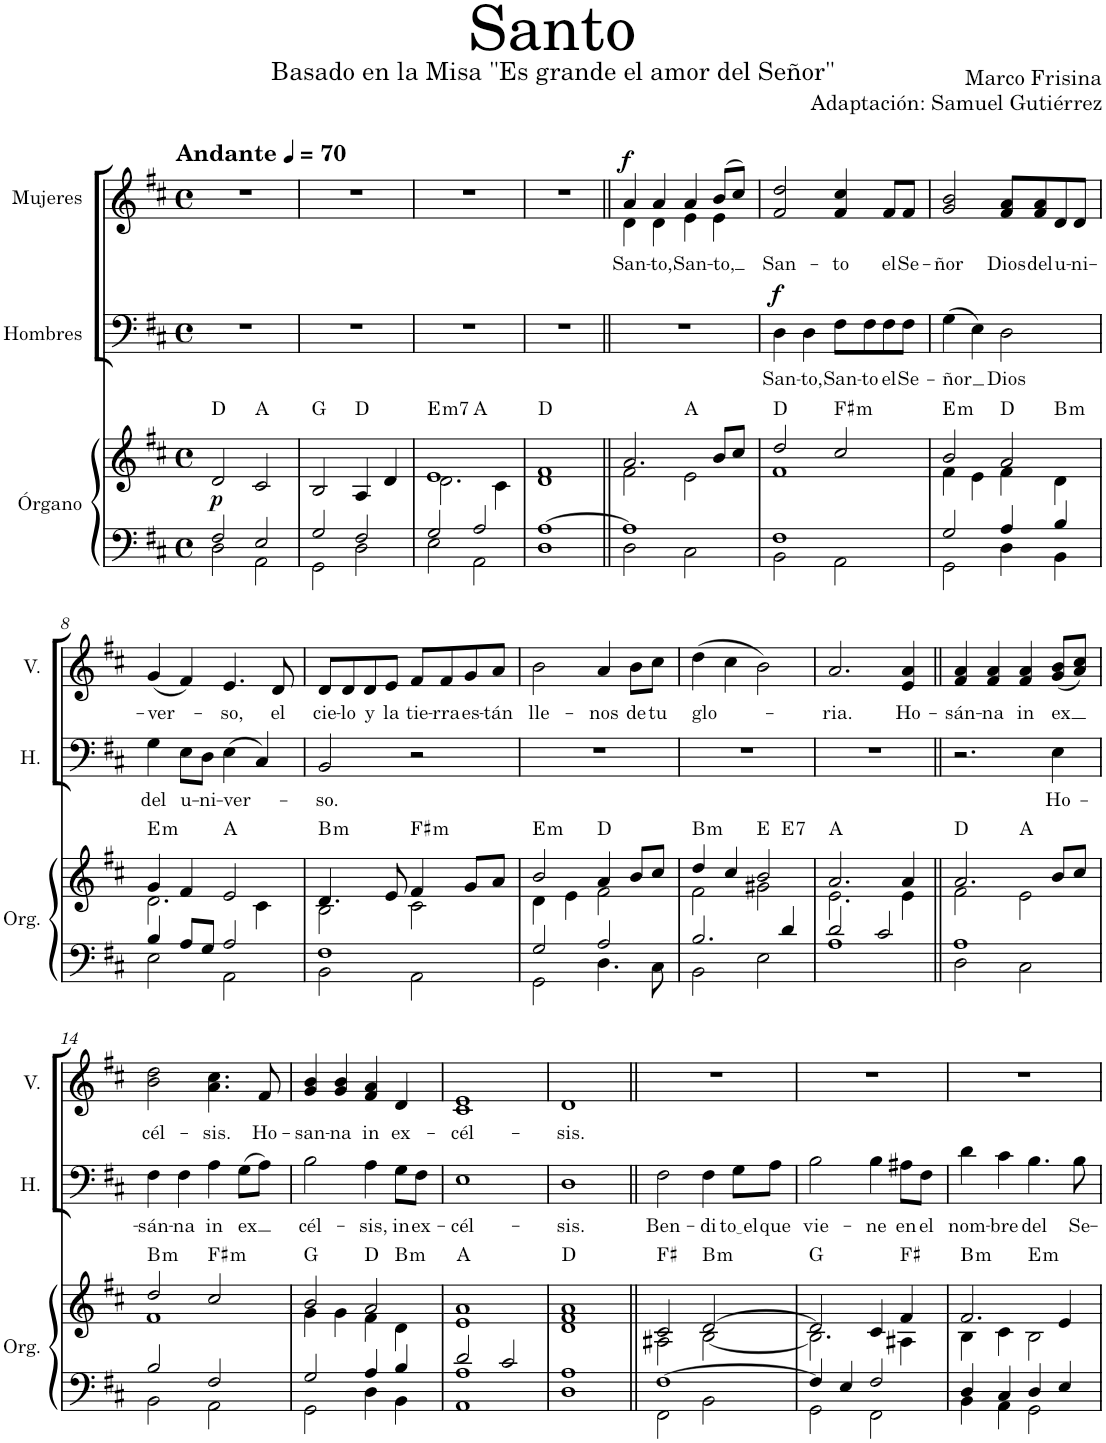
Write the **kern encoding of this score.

**kern	**kern	**dynam	**harte	**kern	**text	**dynam	**kern	**text	**dynam
*part3	*part3	*part3	*part3	*part2	*part2	*part2	*part1	*part1	*part1
*staff4	*staff3	*staff3/4	*	*staff2	*staff2	*staff2	*staff1	*staff1	*staff1
*I"Órgano	*	*	*	*I"Hombres	*	*	*I"Mujeres	*	*
*	*	*	*	*I'H.	*	*	*	*	*
*clefF4	*clefG2	*	*	*clefF4	*	*	*clefG2	*	*
*k[f#c#]	*k[f#c#]	*	*	*k[f#c#]	*	*	*k[f#c#]	*	*
*M4/4	*M4/4	*	*	*M4/4	*	*	*M4/4	*	*
*met(c)	*met(c)	*	*	*met(c)	*	*	*met(c)	*	*
*MM70	*MM70	*	*	*MM70	*	*	*MM70	*	*
=1	=1	=1	=1	=1	=1	=1	=1	=1	=1
*^	*	*	*	*	*	*	*	*	*
!	!	!	!	!	!	!	!	!LO:TX:a:B:t=Andante	!	!
!	!	!	!LO:DY:b	!	!	!	!	!	!	!
2F#/	2D\	2d/	p	D:maj	1r	.	.	1r	.	.
2E/	2AA\	2c#/	.	A:maj	.	.	.	.	.	.
=2	=2	=2	=2	=2	=2	=2	=2	=2	=2	=2
2G/	2GG\	2B/	.	G:maj	1r	.	.	1r	.	.
2F#/	2D\	4A/	.	D:maj	.	.	.	.	.	.
.	.	4d/	.	.	.	.	.	.	.	.
=3	=3	=3	=3	=3	=3	=3	=3	=3	=3	=3
*	*	*^	*	*	*	*	*	*	*	*
!	!	!	!	!	!LO:H:kt=m7	!	!	!	!	!	!
*	*	*	*^	*	*	*	*	*	*	*	*
2G/	2E\	1e	2.d\	2ryy	.	E:min7	1r	.	.	1r	.	.
2A/	2AA\	.	.	2ryy	.	A:maj	.	.	.	.	.	.
.	.	.	4c#\	.	.	.	.	.	.	.	.	.
*	*	*	*v	*v	*	*	*	*	*	*	*	*
=4	=4	=4	=4	=4	=4	=4	=4	=4	=4	=4	=4
[1A	1D	1f#	1d	.	D:maj	1r	.	.	1r	.	.
=5||	=5||	=5||	=5||	=5||	=5||	=5||	=5||	=5||	=5||	=5||	=5||
!	!	!	!	!	!	!	!	!	!	!LO:LY:b	!LO:DY:a
*	*	*	*	*	*	*	*	*	*^	*	*
1A]	2D\	2.a/	2f#\	.	.	1r	.	.	4a/	4d\	San-	f
!	!	!	!	!	!	!	!	!	!	!	!LO:LY:b	!
.	.	.	.	.	.	.	.	.	4a/	4d\	-to,	.
!	!	!	!	!	!	!	!	!	!	!	!LO:LY:b	!
.	2C#\	.	2e\	.	A:maj	.	.	.	4a/	4e\	San-	.
!	!	!	!	!	!	!	!	!	!	!	!LO:LY:b	!
.	.	8b/L	.	.	.	.	.	.	(8b/L	4e\	-to,	.
.	.	8cc#/J	.	.	.	.	.	.	8cc#/J)	.	.	.
*	*	*	*	*	*	*	*	*	*v	*v	*	*
=6	=6	=6	=6	=6	=6	=6	=6	=6	=6	=6	=6
!	!	!	!	!	!	!	!LO:LY:b	!LO:DY:a	!	!LO:LY:b	!
1F#	2BB\	2dd/	1f#	.	D:maj	4D\	San-	f	2f#/ 2dd/	San-	.
!	!	!	!	!	!	!	!LO:LY:b	!	!	!	!
.	.	.	.	.	.	4D\	-to,	.	.	.	.
!	!	!	!	!	!LO:H:kt=m	!	!LO:LY:b	!	!	!LO:LY:b	!
.	2AA\	2cc#/	.	.	F#:min	8F#\L	San-	.	4f#/ 4cc#/	-to	.
!	!	!	!	!	!	!	!LO:LY:b	!	!	!	!
.	.	.	.	.	.	8F#\	-to	.	.	.	.
!	!	!	!	!	!	!	!LO:LY:b	!	!	!LO:LY:b	!
.	.	.	.	.	.	8F#\	el	.	8f#/L	el	.
!	!	!	!	!	!	!	!LO:LY:b	!	!	!LO:LY:b	!
.	.	.	.	.	.	8F#\J	Se-	.	8f#/J	Se-	.
=7	=7	=7	=7	=7	=7	=7	=7	=7	=7	=7	=7
!	!	!	!	!	!LO:H:kt=m	!	!LO:LY:b	!	!	!LO:LY:b	!
2G/	2GG\	2b/	4f#\	.	E:min	(4G\	-ñor	.	2g/ 2b/	-ñor	.
.	.	.	4e\	.	.	4E\)	.	.	.	.	.
!	!	!	!	!	!	!	!LO:LY:b	!	!	!LO:LY:b	!
4A/	4D\	2a/	4f#\	.	D:maj	2D\	Dios	.	8f#/ 8a/L	Dios	.
!	!	!	!	!	!	!	!	!	!	!LO:LY:b	!
.	.	.	.	.	.	.	.	.	8f#/ 8a/	del	.
!	!	!	!	!	!LO:H:kt=m	!	!	!	!	!LO:LY:b	!
4B/	4BB\	.	4d\	.	B:min	.	.	.	8d/	u-	.
!	!	!	!	!	!	!	!	!	!	!LO:LY:b	!
.	.	.	.	.	.	.	.	.	8d/J	-ni-	.
!!LO:LB:g=z
=8	=8	=8	=8	=8	=8	=8	=8	=8	=8	=8	=8
!	!	!	!	!	!LO:H:kt=m	!	!LO:LY:b	!	!	!LO:LY:b	!
4B/	2E\	4g/	2.d\	.	E:min	4G\	del	.	(4g/	-ver-	.
!	!	!	!	!	!	!	!LO:LY:b	!	!	!	!
8A/L	.	4f#/	.	.	.	8E\L	u-	.	4f#/)	.	.
!	!	!	!	!	!	!	!LO:LY:b	!	!	!	!
8G/J	.	.	.	.	.	8D\J	-ni-	.	.	.	.
!	!	!	!	!	!	!	!LO:LY:b	!	!	!LO:LY:b	!
2A/	2AA\	2e/	.	.	A:maj	(4E\	-ver-	.	4.e/	-so,	.
.	.	.	4c#\	.	.	4C#/)	.	.	.	.	.
!	!	!	!	!	!	!	!	!	!	!LO:LY:b	!
.	.	.	.	.	.	.	.	.	8d/	el	.
=9	=9	=9	=9	=9	=9	=9	=9	=9	=9	=9	=9
!	!	!	!	!	!LO:H:kt=m	!	!LO:LY:b	!	!	!LO:LY:b	!
1F#	2BB\	4.d/	2B\	.	B:min	2BB/	-so.	.	8d/L	cie-	.
!	!	!	!	!	!	!	!	!	!	!LO:LY:b	!
.	.	.	.	.	.	.	.	.	8d/	-lo	.
!	!	!	!	!	!	!	!	!	!	!LO:LY:b	!
.	.	.	.	.	.	.	.	.	8d/	y	.
!	!	!	!	!	!	!	!	!	!	!LO:LY:b	!
.	.	8e/	.	.	.	.	.	.	8e/J	la	.
!	!	!	!	!	!LO:H:kt=m	!	!	!	!	!LO:LY:b	!
.	2AA\	4f#/	2c#\	.	F#:min	2r	.	.	8f#/L	tie-	.
!	!	!	!	!	!	!	!	!	!	!LO:LY:b	!
.	.	.	.	.	.	.	.	.	8f#/	-rra	.
!	!	!	!	!	!	!	!	!	!	!LO:LY:b	!
.	.	8g/L	.	.	.	.	.	.	8g/	es-	.
!	!	!	!	!	!	!	!	!	!	!LO:LY:b	!
.	.	8a/J	.	.	.	.	.	.	8a/J	-tán	.
=10	=10	=10	=10	=10	=10	=10	=10	=10	=10	=10	=10
!	!	!	!	!	!LO:H:kt=m	!	!	!	!	!LO:LY:b	!
2G/	2GG\	2b/	4d\	.	E:min	1r	.	.	2b\	lle-	.
.	.	.	4e\	.	.	.	.	.	.	.	.
!	!	!	!	!	!	!	!	!	!	!LO:LY:b	!
2A/	4.D\	4a/	2f#\	.	D:maj	.	.	.	4a/	-nos	.
!	!	!	!	!	!	!	!	!	!	!LO:LY:b	!
.	.	8b/L	.	.	.	.	.	.	8b\L	de	.
!	!	!	!	!	!	!	!	!	!	!LO:LY:b	!
.	8C#\	8cc#/J	.	.	.	.	.	.	8cc#\J	tu	.
=11	=11	=11	=11	=11	=11	=11	=11	=11	=11	=11	=11
!	!	!	!	!	!LO:H:kt=m	!	!	!	!	!LO:LY:b	!
*	*	*	*^	*	*	*	*	*	*	*	*
2.B/	2BB\	4dd/	2f#\	2.ryy	.	B:min	1r	.	.	(4dd\	glo-	.
.	.	4cc#/	.	.	.	.	.	.	.	4cc#\	.	.
.	2E\	2b/	2g#X\	.	.	E:maj	.	.	.	2b\)	.	.
!	!	!	!	!	!	!LO:H:kt=7	!	!	!	!	!	!
4d/	.	.	.	4ryy	.	E:7	.	.	.	.	.	.
=12	=12	=12	=12	=12	=12	=12	=12	=12	=12	=12	=12	=12
!	!	!	!	!	!	!	!	!	!	!	!LO:LY:b	!
*	*	*	*v	*v	*	*	*	*	*	*	*	*
2d/	1A	2.a/	2.e\	.	A:maj	1r	.	.	2.a/	-ria.	.
2c#/	.	.	.	.	.	.	.	.	.	.	.
!	!	!	!	!	!	!	!	!	!	!LO:LY:b	!
.	.	4a/	4e\	.	.	.	.	.	4e/ 4a/	Ho-	.
=13||	=13||	=13||	=13||	=13||	=13||	=13||	=13||	=13||	=13||	=13||	=13||
!	!	!	!	!	!	!	!	!	!	!LO:LY:b	!
1A	2D\	2.a/	2f#\	.	D:maj	2.r	.	.	4f#/ 4a/	-sán-	.
!	!	!	!	!	!	!	!	!	!	!LO:LY:b	!
.	.	.	.	.	.	.	.	.	4f#/ 4a/	-na	.
!	!	!	!	!	!	!	!	!	!	!LO:LY:b	!
.	2C#\	.	2e\	.	A:maj	.	.	.	4f#/ 4a/	in	.
!	!	!	!	!	!	!	!LO:LY:b	!	!	!LO:LY:b	!
.	.	8b/L	.	.	.	4E\	Ho-	.	(8g/ 8b/L	ex	.
.	.	8cc#/J	.	.	.	.	.	.	8a/ 8cc#/J)	.	.
!!LO:LB:g=z
=14	=14	=14	=14	=14	=14	=14	=14	=14	=14	=14	=14
!	!	!	!	!	!LO:H:kt=m	!	!LO:LY:b	!	!	!LO:LY:b	!
2B/	2BB\	2dd/	1f#	.	B:min	4F#\	-sán-	.	2b\ 2dd\	cél-	.
!	!	!	!	!	!	!	!LO:LY:b	!	!	!	!
.	.	.	.	.	.	4F#\	-na	.	.	.	.
!	!	!	!	!	!LO:H:kt=m	!	!LO:LY:b	!	!	!LO:LY:b	!
2F#/	2AA\	2cc#/	.	.	F#:min	4A\	in	.	4.a\ 4.cc#\	-sis.	.
!	!	!	!	!	!	!	!LO:LY:b	!	!	!	!
.	.	.	.	.	.	(8G\L	ex	.	.	.	.
!	!	!	!	!	!	!	!	!	!	!LO:LY:b	!
.	.	.	.	.	.	8A\J)	.	.	8f#/	Ho-	.
=15	=15	=15	=15	=15	=15	=15	=15	=15	=15	=15	=15
!	!	!	!	!	!	!	!LO:LY:b	!	!	!LO:LY:b	!
2G/	2GG\	2b/	4g\	.	G:maj	2B\	cél-	.	4g/ 4b/	-san-	.
!	!	!	!	!	!	!	!	!	!	!LO:LY:b	!
.	.	.	4g\	.	.	.	.	.	4g/ 4b/	-na	.
!	!	!	!	!	!	!	!LO:LY:b	!	!	!LO:LY:b	!
4A/	4D\	2a/	4f#\	.	D:maj	4A\	-sis,	.	4f#/ 4a/	in	.
!	!	!	!	!	!LO:H:kt=m	!	!LO:LY:b	!	!	!LO:LY:b	!
4B/	4BB\	.	4d\	.	B:min	8G\L	in	.	4d/	ex-	.
!	!	!	!	!	!	!	!LO:LY:b	!	!	!	!
.	.	.	.	.	.	8F#\J	ex-	.	.	.	.
*	*	*v	*v	*	*	*	*	*	*	*	*
=16	=16	=16	=16	=16	=16	=16	=16	=16	=16	=16
!	!	!	!	!	!	!LO:LY:b	!	!	!LO:LY:b	!
2d/	1AA 1A	1e 1a	.	A:maj	1E	-cél-	.	1c# 1e	-cél-	.
2c#/	.	.	.	.	.	.	.	.	.	.
*v	*v	*	*	*	*	*	*	*	*	*
=17	=17	=17	=17	=17	=17	=17	=17	=17	=17
*	*^	*	*	*	*	*	*	*	*
!	!	!	!	!	!	!LO:LY:b	!	!	!LO:LY:b	!
1D 1A	1a	1d 1f#	.	D:maj	1D	-sis.	.	1d	-sis.	.
=18||	=18||	=18||	=18||	=18||	=18||	=18||	=18||	=18||	=18||	=18||
*^	*	*	*	*	*	*	*	*	*	*
!	!	!	!	!	!	!	!LO:LY:b	!	!	!	!
[1F#	2FF#\	2c#/	2A#X\	.	F#:maj	2F#\	Ben-	.	1r	.	.
!	!	!	!	!	!LO:H:kt=m	!	!LO:LY:b	!	!	!	!
.	2BB\	[2d/	[2B\	.	B:min	4F#\	-di	.	.	.	.
!	!	!	!	!	!	!	!LO:LY:b	!	!	!	!
.	.	.	.	.	.	8G\L	to el	.	.	.	.
!	!	!	!	!	!	!	!LO:LY:b	!	!	!	!
.	.	.	.	.	.	8A\J	que	.	.	.	.
=19	=19	=19	=19	=19	=19	=19	=19	=19	=19	=19	=19
!	!	!	!	!	!	!	!LO:LY:b	!	!	!	!
4F#/]	2GG\	2d/]	2.B\]	.	G:maj	2B\	vie-	.	1r	.	.
4E/	.	.	.	.	.	.	.	.	.	.	.
!	!	!	!	!	!	!	!LO:LY:b	!	!	!	!
2F#/	2FF#\	4c#/	.	.	.	4B\	-ne	.	.	.	.
!	!	!	!	!	!	!	!LO:LY:b	!	!	!	!
.	.	4f#/	4A#X\	.	F#:maj	8A#X\L	en	.	.	.	.
!	!	!	!	!	!	!	!LO:LY:b	!	!	!	!
.	.	.	.	.	.	8F#\J	el	.	.	.	.
=20	=20	=20	=20	=20	=20	=20	=20	=20	=20	=20	=20
!	!	!	!	!	!LO:H:kt=m	!	!LO:LY:b	!	!	!	!
4D/	4BB\	2.f#/	4B\	.	B:min	4d\	nom-	.	1r	.	.
!	!	!	!	!	!	!	!LO:LY:b	!	!	!	!
4C#/	4AA\	.	4c#\	.	.	4c#\	-bre	.	.	.	.
!	!	!	!	!	!LO:H:kt=m	!	!LO:LY:b	!	!	!	!
4D/	2GG\	.	2B\	.	E:min	4.B\	del	.	.	.	.
4E/	.	4e/	.	.	.	.	.	.	.	.	.
!	!	!	!	!	!	!	!LO:LY:b	!	!	!	!
.	.	.	.	.	.	8B\	Se-	.	.	.	.
*v	*v	*	*	*	*	*	*	*	*	*	*
*	*v	*v	*	*	*	*	*	*	*	*
=	=	=	=	=	=	=	=	=	=
*-	*-	*-	*-	*-	*-	*-	*-	*-	*-
